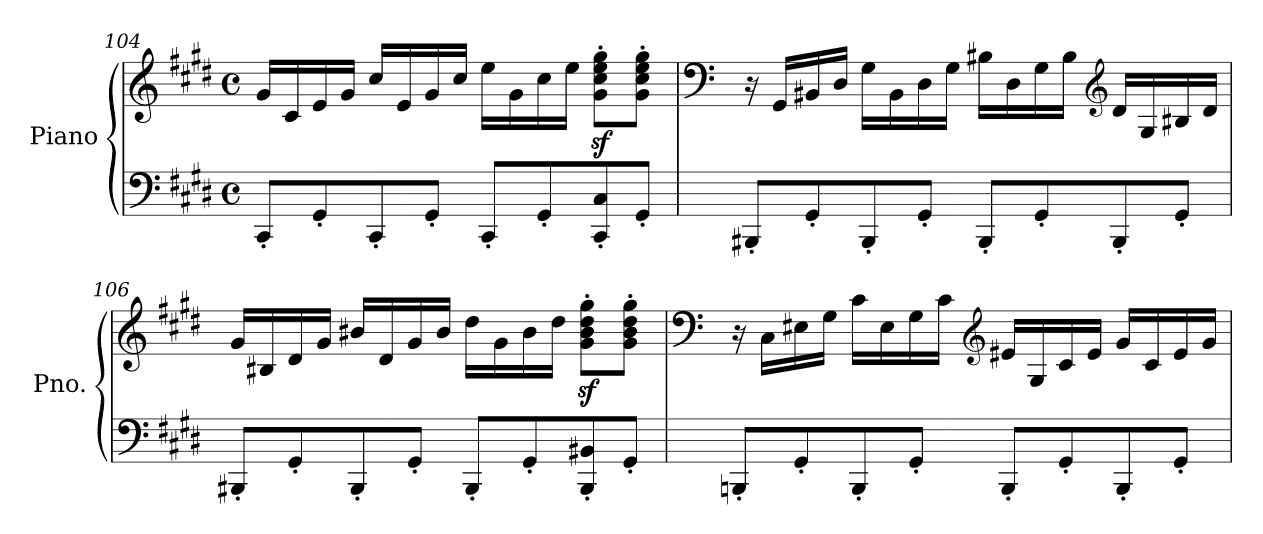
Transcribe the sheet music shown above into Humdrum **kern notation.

**kern	**kern
*part1	*part1
*staff2	*staff1
*I"Piano	*
*I'Pno.	*
!!LO:LB:g=z
*clefF4	*clefG2
*k[f#c#g#d#]	*k[f#c#g#d#]
*M4/4	*M4/4
*met(c)	*met(c)
=104	=104
8CC#'/L	16g#/LL
.	16c#/
8GG#'/	16e/
.	16g#/JJ
8CC#'/	16cc#/LL
.	16e/
8GG#'/J	16g#/
.	16cc#/JJ
8CC#'/L	16ee\LL
.	16g#\
8GG#'/	16cc#\
.	16ee\JJ
8CC#/' 8C#/'	8g#\z<' 8cc#\z<' 8ee\z<' 8gg#\z<'L
8GG#'/J	8g#\' 8cc#\' 8ee\' 8gg#\'J
=105	=105
*	*clefF4
8BBB#X'/L	16r
.	16GG#/LL
8GG#'/	16BB#X/
.	16D#/JJ
8BBB#'/	16G#\LL
.	16BB#\
8GG#'/J	16D#\
.	16G#\JJ
8BBB#'/L	16B#X\LL
.	16D#\
8GG#'/	16G#\
.	16B#\JJ
*	*clefG2
8BBB#'/	16d#/LL
.	16G#/
8GG#'/J	16B#X/
.	16d#/JJ
=106	=106
8BBB#X'/L	16g#/LL
.	16B#X/
8GG#'/	16d#/
.	16g#/JJ
8BBB#'/	16b#X/LL
.	16d#/
8GG#'/J	16g#/
.	16b#/JJ
8BBB#'/L	16dd#\LL
.	16g#\
8GG#'/	16b#\
.	16dd#\JJ
8BBB#/' 8BB#X/'	8g#\z<' 8b#\z<' 8dd#\z<' 8gg#\z<'L
8GG#'/J	8g#\' 8b#\' 8dd#\' 8gg#\'J
!!LO:LB:g=z
=107	=107
*	*clefF4
8BBBn'/L	16r
.	16C#\LL
8GG#'/	16E#X\
.	16G#\JJ
8BBB'/	16c#\LL
.	16E#\
8GG#'/J	16G#\
.	16c#\JJ
*	*clefG2
8BBB'/L	16e#X/LL
.	16G#/
8GG#'/	16c#/
.	16e#/JJ
8BBB'/	16g#/LL
.	16c#/
8GG#'/J	16e#/
.	16g#/JJ
=	=
*-	*-
